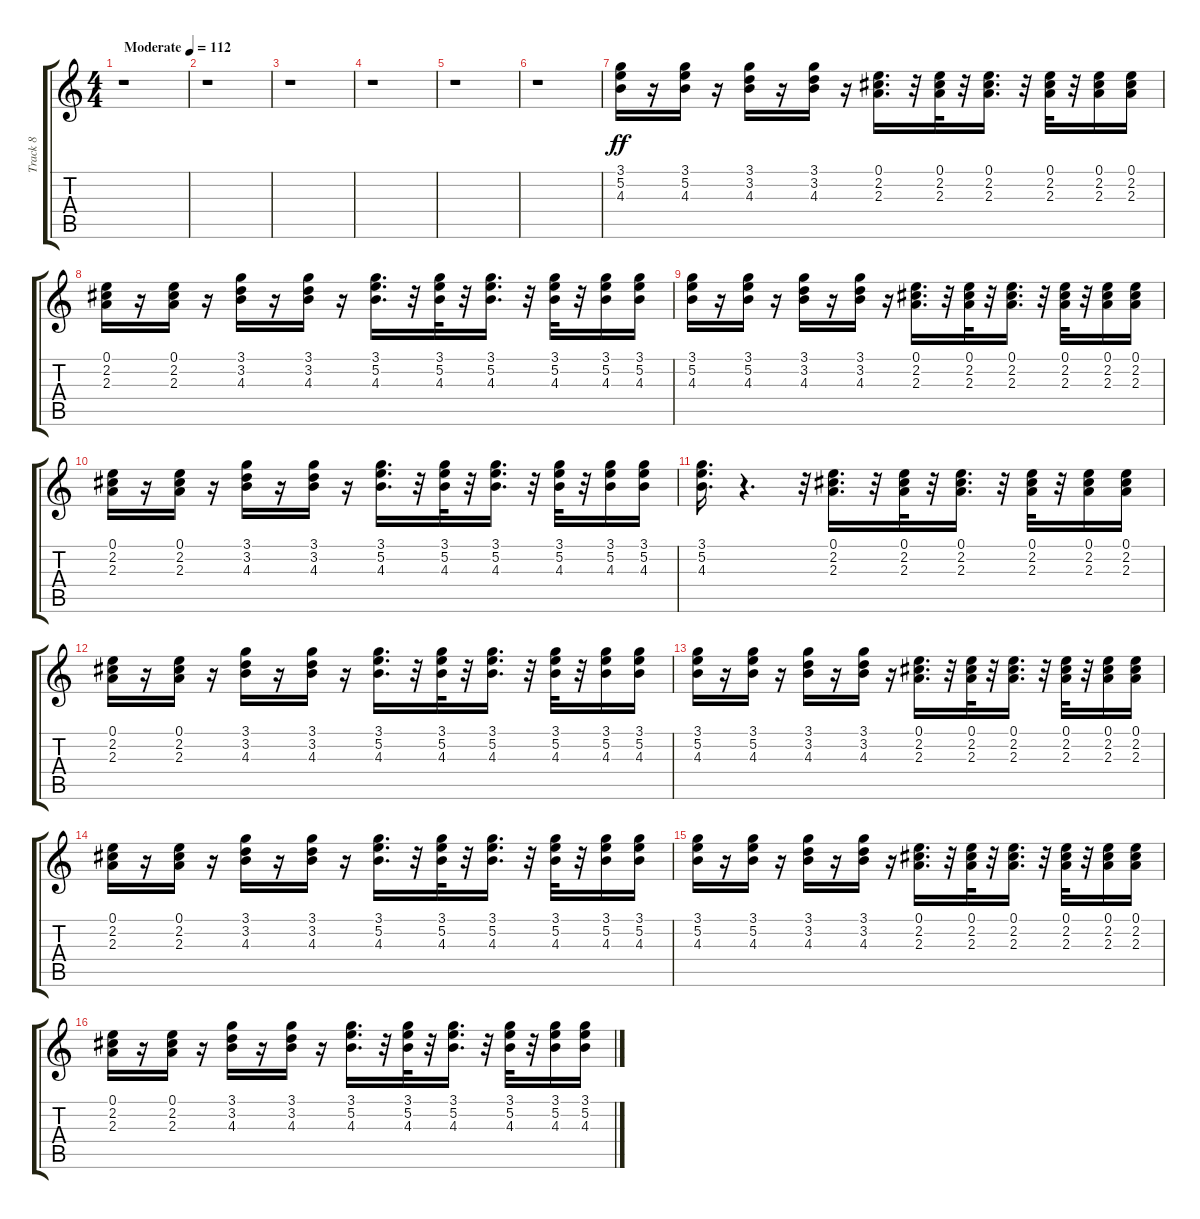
\track ("Track 8" "Track 8") {instrument distortionguitar}
\staff {score tabs}
\tuning (E4 B3 G3 D3 A2 E2) {hide}
\ts (4 4)
\tempo (112 "Moderate")
\clef g2
\ks c
r.1{dy ff instrument distortionguitar} |
r.1 |
r.1 |
r.1 |
r.1 |
r.1 |
(3.1 5.2 4.3).16 r.16 (3.1 5.2 4.3).16 r.16 (3.1 3.2 4.3).16 r.16 (3.1 3.2 4.3).16 r.16 (0.1 2.2 2.3).16{d} r.32 (0.1 2.2 2.3).32 r.32 (0.1 2.2 2.3).16{d} r.32 (0.1 2.2 2.3).32 r.32 (0.1 2.2 2.3).16 (0.1 2.2 2.3).16 |
(0.1 2.2 2.3).16 r.16 (0.1 2.2 2.3).16 r.16 (3.1 3.2 4.3).16 r.16 (3.1 3.2 4.3).16 r.16 (3.1 5.2 4.3).16{d} r.32 (3.1 5.2 4.3).32 r.32 (3.1 5.2 4.3).16{d} r.32 (3.1 5.2 4.3).32 r.32 (3.1 5.2 4.3).16 (3.1 5.2 4.3).16 |
(3.1 5.2 4.3).16 r.16 (3.1 5.2 4.3).16 r.16 (3.1 3.2 4.3).16 r.16 (3.1 3.2 4.3).16 r.16 (0.1 2.2 2.3).16{d} r.32 (0.1 2.2 2.3).32 r.32 (0.1 2.2 2.3).16{d} r.32 (0.1 2.2 2.3).32 r.32 (0.1 2.2 2.3).16 (0.1 2.2 2.3).16 |
(0.1 2.2 2.3).16 r.16 (0.1 2.2 2.3).16 r.16 (3.1 3.2 4.3).16 r.16 (3.1 3.2 4.3).16 r.16 (3.1 5.2 4.3).16{d} r.32 (3.1 5.2 4.3).32 r.32 (3.1 5.2 4.3).16{d} r.32 (3.1 5.2 4.3).32 r.32 (3.1 5.2 4.3).16 (3.1 5.2 4.3).16 |
(3.1 5.2 4.3).16{d} r.4{d} r.32 (0.1 2.2 2.3).16{d} r.32 (0.1 2.2 2.3).32 r.32 (0.1 2.2 2.3).16{d} r.32 (0.1 2.2 2.3).32 r.32 (0.1 2.2 2.3).16 (0.1 2.2 2.3).16 |
(0.1 2.2 2.3).16 r.16 (0.1 2.2 2.3).16 r.16 (3.1 3.2 4.3).16 r.16 (3.1 3.2 4.3).16 r.16 (3.1 5.2 4.3).16{d} r.32 (3.1 5.2 4.3).32 r.32 (3.1 5.2 4.3).16{d} r.32 (3.1 5.2 4.3).32 r.32 (3.1 5.2 4.3).16 (3.1 5.2 4.3).16 |
(3.1 5.2 4.3).16 r.16 (3.1 5.2 4.3).16 r.16 (3.1 3.2 4.3).16 r.16 (3.1 3.2 4.3).16 r.16 (0.1 2.2 2.3).16{d} r.32 (0.1 2.2 2.3).32 r.32 (0.1 2.2 2.3).16{d} r.32 (0.1 2.2 2.3).32 r.32 (0.1 2.2 2.3).16 (0.1 2.2 2.3).16 |
(0.1 2.2 2.3).16 r.16 (0.1 2.2 2.3).16 r.16 (3.1 3.2 4.3).16 r.16 (3.1 3.2 4.3).16 r.16 (3.1 5.2 4.3).16{d} r.32 (3.1 5.2 4.3).32 r.32 (3.1 5.2 4.3).16{d} r.32 (3.1 5.2 4.3).32 r.32 (3.1 5.2 4.3).16 (3.1 5.2 4.3).16 |
(3.1 5.2 4.3).16 r.16 (3.1 5.2 4.3).16 r.16 (3.1 3.2 4.3).16 r.16 (3.1 3.2 4.3).16 r.16 (0.1 2.2 2.3).16{d} r.32 (0.1 2.2 2.3).32 r.32 (0.1 2.2 2.3).16{d} r.32 (0.1 2.2 2.3).32 r.32 (0.1 2.2 2.3).16 (0.1 2.2 2.3).16 |
(0.1 2.2 2.3).16 r.16 (0.1 2.2 2.3).16 r.16 (3.1 3.2 4.3).16 r.16 (3.1 3.2 4.3).16 r.16 (3.1 5.2 4.3).16{d} r.32 (3.1 5.2 4.3).32 r.32 (3.1 5.2 4.3).16{d} r.32 (3.1 5.2 4.3).32 r.32 (3.1 5.2 4.3).16 (3.1 5.2 4.3).16
